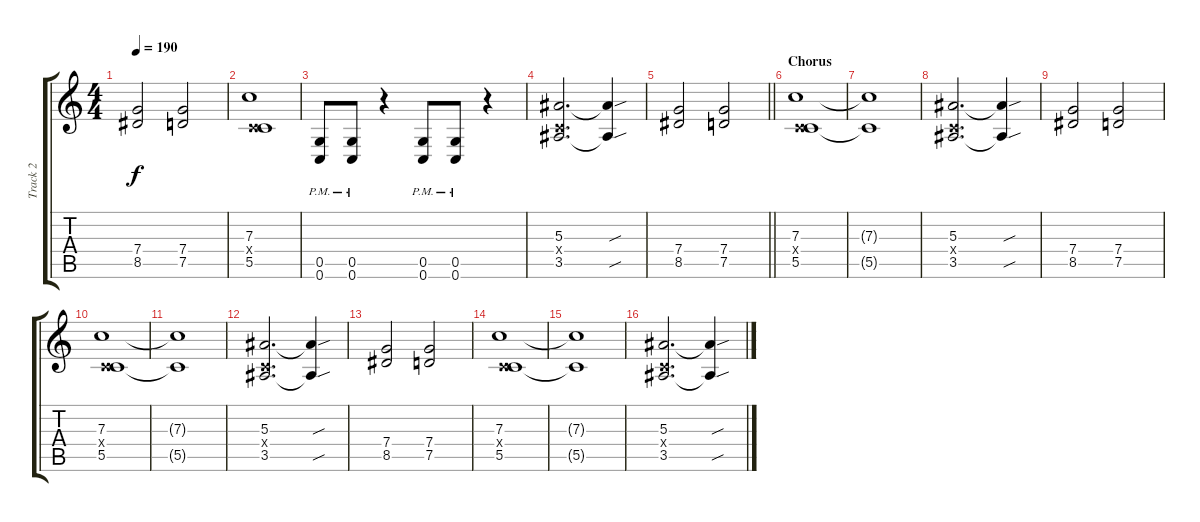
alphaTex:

\track ("Track 2" "Track 2") {instrument distortionguitar}
\staff {score tabs}
\tuning (D4 A3 F3 C3 G2 C2) {hide}
\ts (4 4)
\tempo 190
\clef g2
\ks c
(7.4 8.5).2{dy f} (7.4 7.5).2 |
(7.3 0.4{x} 5.5).1 |
(0.5{pm} 0.6{pm}).8 (0.5{pm} 0.6{pm}).8 r.4 (0.5{pm} 0.6{pm}).8 (0.5{pm} 0.6{pm}).8 r.4 |
(5.3 0.4{x} 3.5).2{d} (5.3{sou t} 3.5{sou t}).4 |
\barLineRight lightlight
(7.4 8.5).2 (7.4 7.5).2 |
\section ("" "Chorus")
(7.3 0.4{x} 5.5).1 |
(7.3{t} 5.5{t}).1 |
(5.3 0.4{x} 3.5).2{d} (5.3{sou t} 3.5{sou t}).4 |
(7.4 8.5).2 (7.4 7.5).2 |
(7.3 0.4{x} 5.5).1 |
(7.3{t} 5.5{t}).1 |
(5.3 0.4{x} 3.5).2{d} (5.3{sou t} 3.5{sou t}).4 |
(7.4 8.5).2 (7.4 7.5).2 |
(7.3 0.4{x} 5.5).1 |
(7.3{t} 5.5{t}).1 |
(5.3 0.4{x} 3.5).2{d} (5.3{sou t} 3.5{sou t}).4
